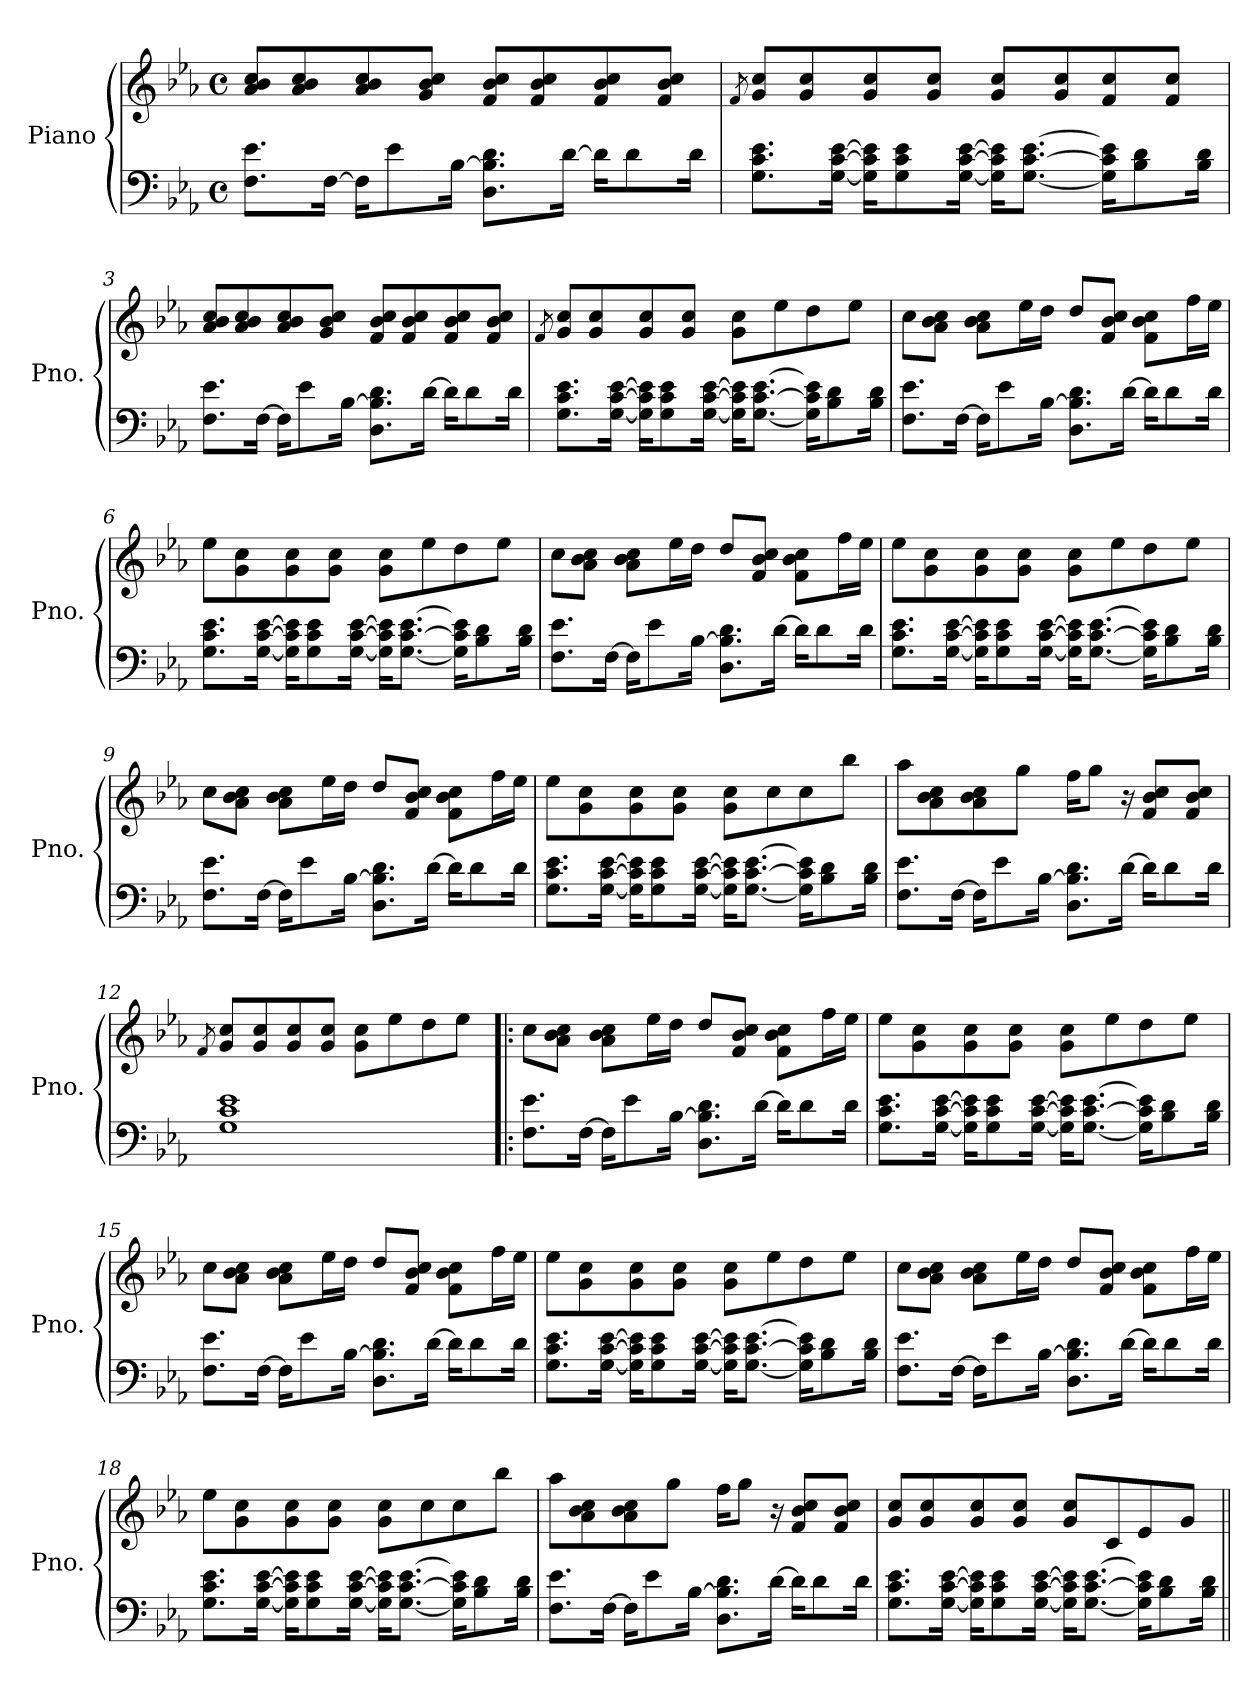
**kern	**kern
*part1	*part1
*staff2	*staff1
*I"Piano	*
*I'Pno.	*
*clefF4	*clefG2
*k[b-e-a-]	*k[b-e-a-]
*M4/4	*M4/4
*met(c)	*met(c)
*MM90	*MM90
=1	=1
8.F\ 8.e-\L	8a-/ 8b-/ 8cc/L
.	8a-/ 8b-/ 8cc/
[16F\Jk	.
16F\KL]	8a-/ 8b-/ 8cc/
8e-\	.
.	8g/ 8b-/ 8cc/J
[16B-\Jk	.
8.D\ 8.B-\] 8.d\L	8f/ 8b-/ 8cc/L
.	8f/ 8b-/ 8cc/
[16d\Jk	.
16d\KL]	8f/ 8b-/ 8cc/
8d\	.
.	8f/ 8b-/ 8cc/J
16d\Jk	.
=2	=2
.	8qf/
8.G\ 8.c\ 8.e-\L	8g/ 8cc/L
.	8g/ 8cc/
[16G\ [16c\ [16e-\Jk	.
16G\] 16c\] 16e-\]KL	8g/ 8cc/
8G\ 8c\ 8e-\	.
.	8g/ 8cc/J
[16G\ [16c\ [16e-\Jk	.
16G\] 16c\] 16e-\]KL	8g/ 8cc/L
[8.G\ [8.c\ [8.e-\J	.
.	8g/ 8cc/
16G\] 16c\] 16e-\]KL	8f/ 8cc/
8B-\ 8d\	.
.	8f/ 8cc/J
16B-\ 16d\Jk	.
!!LO:LB:g=z
=3	=3
8.F\ 8.e-\L	8a-/ 8b-/ 8cc/L
.	8a-/ 8b-/ 8cc/
[16F\Jk	.
16F\KL]	8a-/ 8b-/ 8cc/
8e-\	.
.	8g/ 8b-/ 8cc/J
[16B-\Jk	.
8.D\ 8.B-\] 8.d\L	8f/ 8b-/ 8cc/L
.	8f/ 8b-/ 8cc/
[16d\Jk	.
16d\KL]	8f/ 8b-/ 8cc/
8d\	.
.	8f/ 8b-/ 8cc/J
16d\Jk	.
=4	=4
.	8qf/
8.G\ 8.c\ 8.e-\L	8g/ 8cc/L
.	8g/ 8cc/
[16G\ [16c\ [16e-\Jk	.
16G\] 16c\] 16e-\]KL	8g/ 8cc/
8G\ 8c\ 8e-\	.
.	8g/ 8cc/J
[16G\ [16c\ [16e-\Jk	.
16G\] 16c\] 16e-\]KL	8g\ 8cc\L
[8.G\ [8.c\ [8.e-\J	.
.	8ee-\
16G\] 16c\] 16e-\]KL	8dd\
8B-\ 8d\	.
.	8ee-\J
16B-\ 16d\Jk	.
!!LO:LB:g=z
=5	=5
8.F\ 8.e-\L	8cc\L
.	8a-\ 8b-\ 8cc\J
[16F\Jk	.
16F\KL]	8a-\ 8b-\ 8cc\L
8e-\	.
.	16ee-\L
[16B-\Jk	16dd\JJ
8.D\ 8.B-\] 8.d\L	8dd/L
.	8f/ 8b-/ 8cc/J
[16d\Jk	.
16d\KL]	8f\ 8b-\ 8cc\L
8d\	.
.	16ff\L
16d\Jk	16ee-\JJ
=6	=6
8.G\ 8.c\ 8.e-\L	8ee-\L
.	8g\ 8cc\
[16G\ [16c\ [16e-\Jk	.
16G\] 16c\] 16e-\]KL	8g\ 8cc\
8G\ 8c\ 8e-\	.
.	8g\ 8cc\J
[16G\ [16c\ [16e-\Jk	.
16G\] 16c\] 16e-\]KL	8g\ 8cc\L
[8.G\ [8.c\ [8.e-\J	.
.	8ee-\
16G\] 16c\] 16e-\]KL	8dd\
8B-\ 8d\	.
.	8ee-\J
16B-\ 16d\Jk	.
!!LO:LB:g=z
=7	=7
8.F\ 8.e-\L	8cc\L
.	8a-\ 8b-\ 8cc\J
[16F\Jk	.
16F\KL]	8a-\ 8b-\ 8cc\L
8e-\	.
.	16ee-\L
[16B-\Jk	16dd\JJ
8.D\ 8.B-\] 8.d\L	8dd/L
.	8f/ 8b-/ 8cc/J
[16d\Jk	.
16d\KL]	8f\ 8b-\ 8cc\L
8d\	.
.	16ff\L
16d\Jk	16ee-\JJ
=8	=8
8.G\ 8.c\ 8.e-\L	8ee-\L
.	8g\ 8cc\
[16G\ [16c\ [16e-\Jk	.
16G\] 16c\] 16e-\]KL	8g\ 8cc\
8G\ 8c\ 8e-\	.
.	8g\ 8cc\J
[16G\ [16c\ [16e-\Jk	.
16G\] 16c\] 16e-\]KL	8g\ 8cc\L
[8.G\ [8.c\ [8.e-\J	.
.	8ee-\
16G\] 16c\] 16e-\]KL	8dd\
8B-\ 8d\	.
.	8ee-\J
16B-\ 16d\Jk	.
!!LO:LB:g=z
=9	=9
8.F\ 8.e-\L	8cc\L
.	8a-\ 8b-\ 8cc\J
[16F\Jk	.
16F\KL]	8a-\ 8b-\ 8cc\L
8e-\	.
.	16ee-\L
[16B-\Jk	16dd\JJ
8.D\ 8.B-\] 8.d\L	8dd/L
.	8f/ 8b-/ 8cc/J
[16d\Jk	.
16d\KL]	8f\ 8b-\ 8cc\L
8d\	.
.	16ff\L
16d\Jk	16ee-\JJ
=10	=10
8.G\ 8.c\ 8.e-\L	8ee-\L
.	8g\ 8cc\
[16G\ [16c\ [16e-\Jk	.
16G\] 16c\] 16e-\]KL	8g\ 8cc\
8G\ 8c\ 8e-\	.
.	8g\ 8cc\J
[16G\ [16c\ [16e-\Jk	.
16G\] 16c\] 16e-\]KL	8g\ 8cc\L
[8.G\ [8.c\ [8.e-\J	.
.	8cc\
16G\] 16c\] 16e-\]KL	8cc\
8B-\ 8d\	.
.	8bb-\J
16B-\ 16d\Jk	.
!!LO:PB:g=z
=11	=11
8.F\ 8.e-\L	8aa-\L
.	8a-\ 8b-\ 8cc\
[16F\Jk	.
16F\KL]	8a-\ 8b-\ 8cc\
8e-\	.
.	8gg\J
[16B-\Jk	.
8.D\ 8.B-\] 8.d\L	16ff\KL
.	8gg\J
[16d\Jk	16r
16d\KL]	8f/ 8b-/ 8cc/L
8d\	.
.	8f/ 8b-/ 8cc/J
16d\Jk	.
=12	=12
.	8qf/
1G 1c 1e-	8g/ 8cc/L
.	8g/ 8cc/
.	8g/ 8cc/
.	8g/ 8cc/J
.	8g\ 8cc\L
.	8ee-\
.	8dd\
.	8ee-\J
=13!|:	=13!|:
8.F\ 8.e-\L	8cc\L
.	8a-\ 8b-\ 8cc\J
[16F\Jk	.
16F\KL]	8a-\ 8b-\ 8cc\L
8e-\	.
.	16ee-\L
[16B-\Jk	16dd\JJ
8.D\ 8.B-\] 8.d\L	8dd/L
.	8f/ 8b-/ 8cc/J
[16d\Jk	.
16d\KL]	8f\ 8b-\ 8cc\L
8d\	.
.	16ff\L
16d\Jk	16ee-\JJ
!!LO:LB:g=z
=14	=14
8.G\ 8.c\ 8.e-\L	8ee-\L
.	8g\ 8cc\
[16G\ [16c\ [16e-\Jk	.
16G\] 16c\] 16e-\]KL	8g\ 8cc\
8G\ 8c\ 8e-\	.
.	8g\ 8cc\J
[16G\ [16c\ [16e-\Jk	.
16G\] 16c\] 16e-\]KL	8g\ 8cc\L
[8.G\ [8.c\ [8.e-\J	.
.	8ee-\
16G\] 16c\] 16e-\]KL	8dd\
8B-\ 8d\	.
.	8ee-\J
16B-\ 16d\Jk	.
=15	=15
8.F\ 8.e-\L	8cc\L
.	8a-\ 8b-\ 8cc\J
[16F\Jk	.
16F\KL]	8a-\ 8b-\ 8cc\L
8e-\	.
.	16ee-\L
[16B-\Jk	16dd\JJ
8.D\ 8.B-\] 8.d\L	8dd/L
.	8f/ 8b-/ 8cc/J
[16d\Jk	.
16d\KL]	8f\ 8b-\ 8cc\L
8d\	.
.	16ff\L
16d\Jk	16ee-\JJ
!!LO:LB:g=z
=16	=16
8.G\ 8.c\ 8.e-\L	8ee-\L
.	8g\ 8cc\
[16G\ [16c\ [16e-\Jk	.
16G\] 16c\] 16e-\]KL	8g\ 8cc\
8G\ 8c\ 8e-\	.
.	8g\ 8cc\J
[16G\ [16c\ [16e-\Jk	.
16G\] 16c\] 16e-\]KL	8g\ 8cc\L
[8.G\ [8.c\ [8.e-\J	.
.	8ee-\
16G\] 16c\] 16e-\]KL	8dd\
8B-\ 8d\	.
.	8ee-\J
16B-\ 16d\Jk	.
=17	=17
8.F\ 8.e-\L	8cc\L
.	8a-\ 8b-\ 8cc\J
[16F\Jk	.
16F\KL]	8a-\ 8b-\ 8cc\L
8e-\	.
.	16ee-\L
[16B-\Jk	16dd\JJ
8.D\ 8.B-\] 8.d\L	8dd/L
.	8f/ 8b-/ 8cc/J
[16d\Jk	.
16d\KL]	8f\ 8b-\ 8cc\L
8d\	.
.	16ff\L
16d\Jk	16ee-\JJ
!!LO:LB:g=z
=18	=18
8.G\ 8.c\ 8.e-\L	8ee-\L
.	8g\ 8cc\
[16G\ [16c\ [16e-\Jk	.
16G\] 16c\] 16e-\]KL	8g\ 8cc\
8G\ 8c\ 8e-\	.
.	8g\ 8cc\J
[16G\ [16c\ [16e-\Jk	.
16G\] 16c\] 16e-\]KL	8g\ 8cc\L
[8.G\ [8.c\ [8.e-\J	.
.	8cc\
16G\] 16c\] 16e-\]KL	8cc\
8B-\ 8d\	.
.	8bb-\J
16B-\ 16d\Jk	.
=19	=19
8.F\ 8.e-\L	8aa-\L
.	8a-\ 8b-\ 8cc\
[16F\Jk	.
16F\KL]	8a-\ 8b-\ 8cc\
8e-\	.
.	8gg\J
[16B-\Jk	.
8.D\ 8.B-\] 8.d\L	16ff\KL
.	8gg\J
[16d\Jk	16r
16d\KL]	8f/ 8b-/ 8cc/L
8d\	.
.	8f/ 8b-/ 8cc/J
16d\Jk	.
!!LO:LB:g=z
=20	=20
8.G\ 8.c\ 8.e-\L	8g/ 8cc/L
.	8g/ 8cc/
[16G\ [16c\ [16e-\Jk	.
16G\] 16c\] 16e-\]KL	8g/ 8cc/
8G\ 8c\ 8e-\	.
.	8g/ 8cc/J
[16G\ [16c\ [16e-\Jk	.
16G\] 16c\] 16e-\]KL	8g/ 8cc/L
[8.G\ [8.c\ [8.e-\J	.
.	8c/
16G\] 16c\] 16e-\]KL	8e-/
8B-\ 8d\	.
.	8g/J
16B-\ 16d\Jk	.
=||	=||
*-	*-
